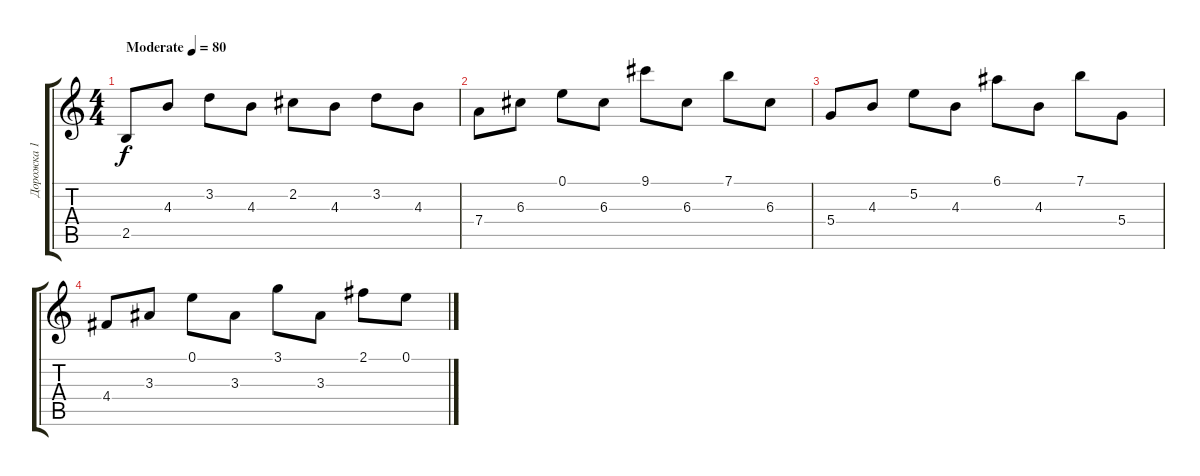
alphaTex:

\track ("Дорожка 1" "Дорожка 1") {instrument acousticguitarsteel}
\staff {score tabs}
\tuning (E4 B3 G3 D3 A2 E2) {hide}
\ts (4 4)
\tempo (80 "Moderate")
\clef g2
\ks c
2.5.8{dy f instrument acousticguitarsteel} 4.3.8 3.2.8 4.3.8 2.2.8 4.3.8 3.2.8 4.3.8 |
7.4.8 6.3.8 0.1.8 6.3.8 9.1.8 6.3.8 7.1.8 6.3.8 |
5.4.8 4.3.8 5.2.8 4.3.8 6.1.8 4.3.8 7.1.8 5.4.8 |
4.4.8 3.3.8 0.1.8 3.3.8 3.1.8 3.3.8 2.1.8 0.1.8
